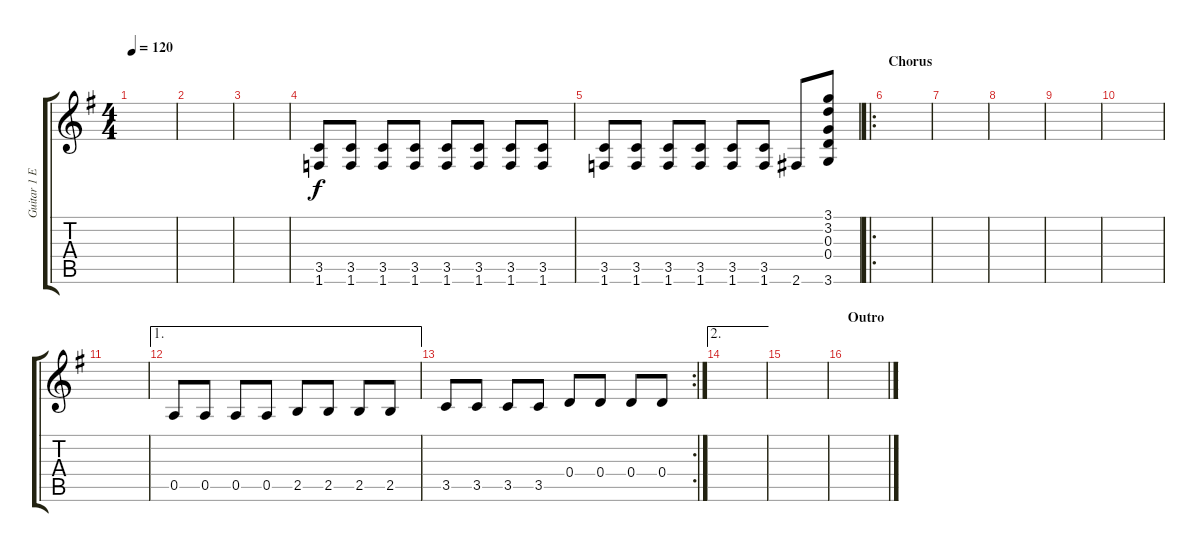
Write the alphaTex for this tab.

\track ("Guitar 1 Electric" "Guitar 1 E") {instrument overdrivenguitar}
\staff {score tabs}
\tuning (E4 B3 G3 D3 A2 E2) {hide}
\ts (4 4)
\tempo 120
\clef g2
\ks g
|
|
|
(3.5 1.6).8 (3.5 1.6).8 (3.5 1.6).8 (3.5 1.6).8 (3.5 1.6).8 (3.5 1.6).8 (3.5 1.6).8 (3.5 1.6).8 |
(3.5 1.6).8 (3.5 1.6).8 (3.5 1.6).8 (3.5 1.6).8 (3.5 1.6).8 (3.5 1.6).8 2.6.8 (3.1 3.2 0.3 0.4 3.6).8 |
\ro
\section ("" "Chorus")
|
|
|
|
|
|
\ae 1
0.5.8 0.5.8 0.5.8 0.5.8 2.5.8 2.5.8 2.5.8 2.5.8 |
\rc 2
3.5.8 3.5.8 3.5.8 3.5.8 0.4.8 0.4.8 0.4.8 0.4.8 |
\ae 2
|
|
\section ("" "Outro")
